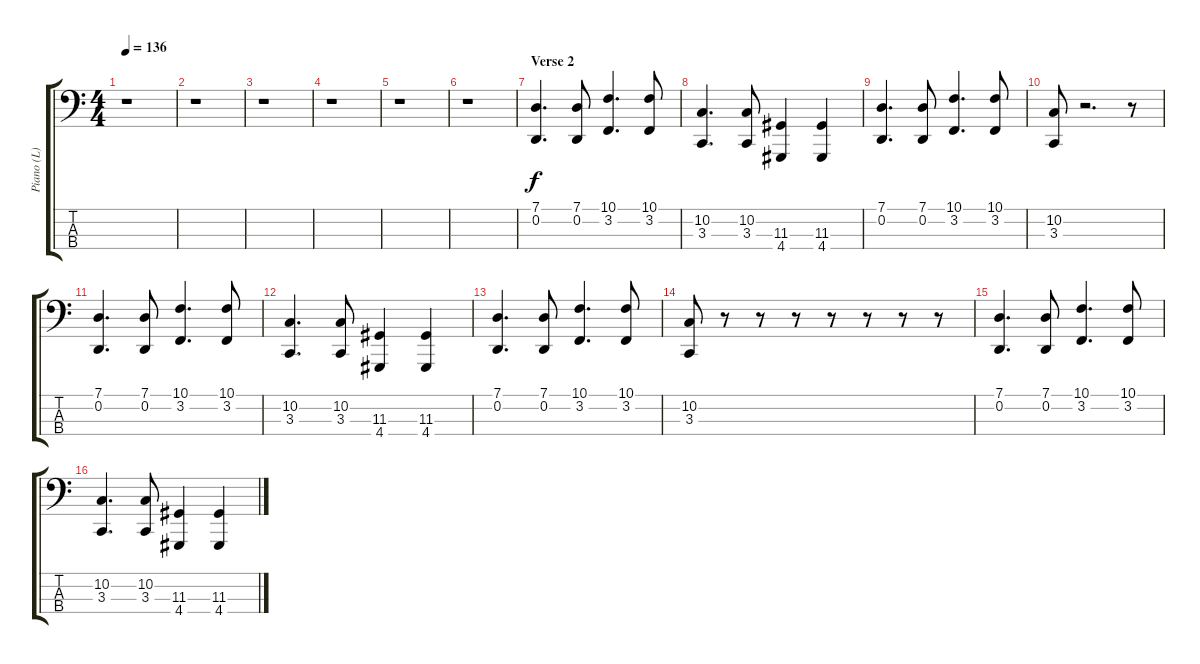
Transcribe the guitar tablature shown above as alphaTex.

\track ("Piano (L)" "Piano (L)") {instrument brightacousticpiano}
\staff {score tabs}
\tuning (G2 D2 A1 E1) {hide}
\ts (4 4)
\tempo 136
\clef f4
\ks c
r.1{dy f} |
r.1 |
r.1 |
r.1 |
r.1 |
r.1 |
\section ("" "Verse 2")
(7.1 0.2).4{d} (7.1 0.2).8 (10.1 3.2).4{d} (10.1 3.2).8 |
(10.2 3.3).4{d} (10.2 3.3).8 (11.3 4.4).4 (11.3 4.4).4 |
(7.1 0.2).4{d} (7.1 0.2).8 (10.1 3.2).4{d} (10.1 3.2).8 |
(10.2 3.3).8 r.2{d} r.8 |
(7.1 0.2).4{d} (7.1 0.2).8 (10.1 3.2).4{d} (10.1 3.2).8 |
(10.2 3.3).4{d} (10.2 3.3).8 (11.3 4.4).4 (11.3 4.4).4 |
(7.1 0.2).4{d} (7.1 0.2).8 (10.1 3.2).4{d} (10.1 3.2).8 |
(10.2 3.3).8 r.8 r.8 r.8 r.8 r.8 r.8 r.8 |
(7.1 0.2).4{d} (7.1 0.2).8 (10.1 3.2).4{d} (10.1 3.2).8 |
(10.2 3.3).4{d} (10.2 3.3).8 (11.3 4.4).4 (11.3 4.4).4
